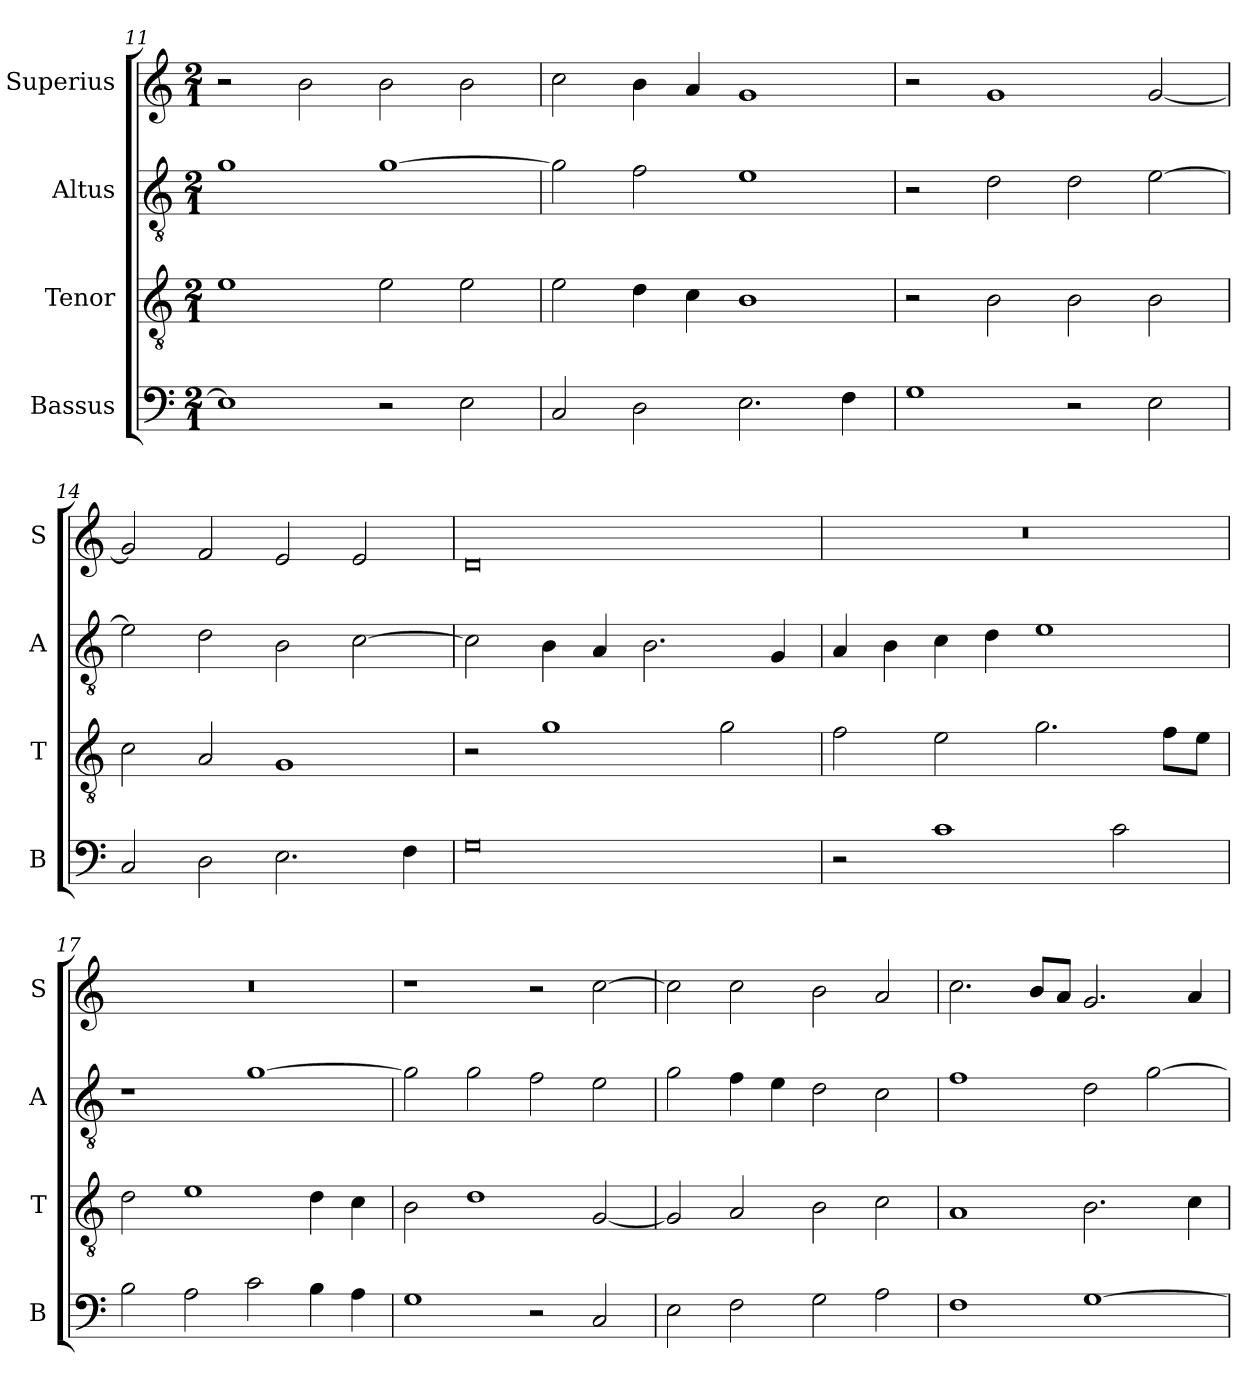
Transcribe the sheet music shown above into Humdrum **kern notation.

**kern	**kern	**kern	**kern
*part4	*part3	*part2	*part1
*staff4	*staff3	*staff2	*staff1
*I"Bassus	*I"Tenor	*I"Altus	*I"Superius
*I'B	*I'T	*I'A	*I'S
*clefF4	*clefGv2	*clefGv2	*clefG2
*k[]	*k[]	*k[]	*k[]
*M2/1	*M2/1	*M2/1	*M2/1
=11	=11	=11	=11
1E]	1e	1g	2r
.	.	.	2b\
2r	2e\	[1g	2b\
2E\	2e\	.	2b\
=12	=12	=12	=12
2C/	2e\	2g\]	2cc\
2D\	4d\	2f\	4b\
.	4c\	.	4a/
2.E\	1B	1e	1g
4F\	.	.	.
=13	=13	=13	=13
1G	2r	2r	2r
.	2B\	2d\	1g
2r	2B\	2d\	.
2E\	2B\	[2e\	[2g/
=14	=14	=14	=14
2C/	2c\	2e\]	2g/]
2D\	2A/	2d\	2f/
2.E\	1G	2B\	2e/
.	.	[2c\	2e/
4F\	.	.	.
=15	=15	=15	=15
0G	2r	2c\]	0d
.	1g	4B\	.
.	.	4A/	.
.	.	2.B\	.
.	2g\	.	.
.	.	4G/	.
=16	=16	=16	=16
2r	2f\	4A/	0r
.	.	4B\	.
1c	2e\	4c\	.
.	.	4d\	.
.	2.g\	1e	.
2c\	.	.	.
.	8f\L	.	.
.	8e\J	.	.
=17	=17	=17	=17
2B\	2d\	1r	0r
2A\	1e	.	.
2c\	.	[1g	.
4B\	4d\	.	.
4A\	4c\	.	.
=18	=18	=18	=18
1G	2B\	2g\]	1r
.	1d	2g\	.
2r	.	2f\	2r
2C/	[2G/	2e\	[2cc\
=19	=19	=19	=19
2E\	2G/]	2g\	2cc\]
2F\	2A/	4f\	2cc\
.	.	4e\	.
2G\	2B\	2d\	2b\
2A\	2c\	2c\	2a/
=20	=20	=20	=20
1F	1A	1f	2.cc\
.	.	.	8b/L
.	.	.	8a/J
[1G	2.B\	2d\	2.g/
.	.	[2g\	.
.	4c\	.	4a/
=	=	=	=
*-	*-	*-	*-
